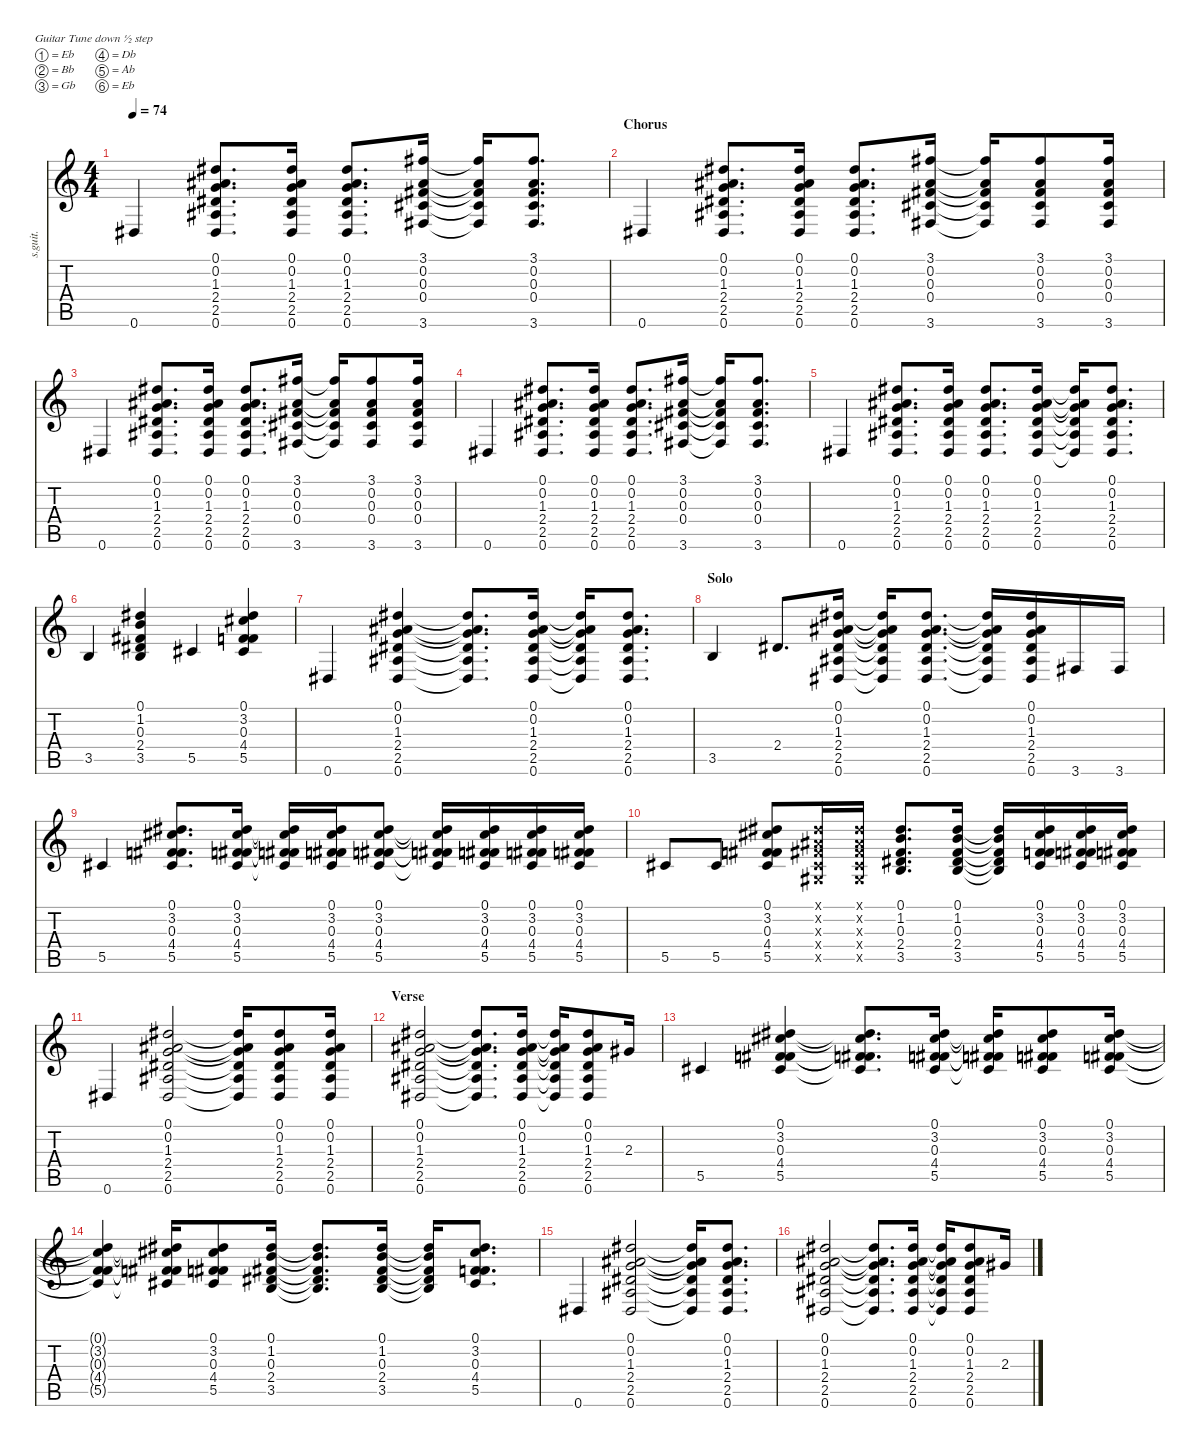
\defaultSystemsLayout 4
\hideDynamics
\bracketExtendMode nobrackets
\track ("Pat Smear" "s.guit.") {instrument acousticguitarsteel}
\staff {score tabs}
\tuning (Eb4 Bb3 Gb3 Db3 Ab2 Eb2)
\ts (4 4)
\tempo 74
\clef g2
\ks c
0.6{acc #}.4{dy f} (0.1{acc #} 0.2{acc #} 1.3 2.4{acc #} 2.5{acc #} 0.6{acc #}).8{d} (0.1{acc #} 0.2{acc #} 1.3 2.4{acc #} 2.5{acc #} 0.6{acc #}).16 (0.1{acc #} 0.2{acc #} 1.3 2.4{acc #} 2.5{acc #} 0.6{acc #}).8{d} (3.1{acc #} 0.2{acc #} 0.3{acc #} 0.4{acc #} 3.6{acc #}).16 (3.1{t acc #} 0.2{t acc #} 0.3{t acc #} 0.4{t acc #} 3.6{t acc #}).16 (3.1{acc #} 0.2{acc #} 0.3{acc #} 0.4{acc #} 3.6{acc #}).8{d} |
\section ("" "Chorus")
0.6{acc #}.4 (0.1{acc #} 0.2{acc #} 1.3 2.4{acc #} 2.5{acc #} 0.6{acc #}).8{d} (0.1{acc #} 0.2{acc #} 1.3 2.4{acc #} 2.5{acc #} 0.6{acc #}).16 (0.1{acc #} 0.2{acc #} 1.3 2.4{acc #} 2.5{acc #} 0.6{acc #}).8{d} (3.1{acc #} 0.2{acc #} 0.3{acc #} 0.4{acc #} 3.6{acc #}).16 (3.1{t acc #} 0.2{t acc #} 0.3{t acc #} 0.4{t acc #} 3.6{t acc #}).16 (3.1{acc #} 0.2{acc #} 0.3{acc #} 0.4{acc #} 3.6{acc #}).8 (3.1{acc #} 0.2{acc #} 0.3{acc #} 0.4{acc #} 3.6{acc #}).16 |
0.6{acc #}.4 (0.1{acc #} 0.2{acc #} 1.3 2.4{acc #} 2.5{acc #} 0.6{acc #}).8{d} (0.1{acc #} 0.2{acc #} 1.3 2.4{acc #} 2.5{acc #} 0.6{acc #}).16 (0.1{acc #} 0.2{acc #} 1.3 2.4{acc #} 2.5{acc #} 0.6{acc #}).8{d} (3.1{acc #} 0.2{acc #} 0.3{acc #} 0.4{acc #} 3.6{acc #}).16 (3.1{t acc #} 0.2{t acc #} 0.3{t acc #} 0.4{t acc #} 3.6{t acc #}).16 (3.1{acc #} 0.2{acc #} 0.3{acc #} 0.4{acc #} 3.6{acc #}).8 (3.1{acc #} 0.2{acc #} 0.3{acc #} 0.4{acc #} 3.6{acc #}).16 |
0.6{acc #}.4 (0.1{acc #} 0.2{acc #} 1.3 2.4{acc #} 2.5{acc #} 0.6{acc #}).8{d} (0.1{acc #} 0.2{acc #} 1.3 2.4{acc #} 2.5{acc #} 0.6{acc #}).16 (0.1{acc #} 0.2{acc #} 1.3 2.4{acc #} 2.5{acc #} 0.6{acc #}).8{d} (3.1{acc #} 0.2{acc #} 0.3{acc #} 0.4{acc #} 3.6{acc #}).16 (3.1{t acc #} 0.2{t acc #} 0.3{t acc #} 0.4{t acc #} 3.6{t acc #}).16 (3.1{acc #} 0.2{acc #} 0.3{acc #} 0.4{acc #} 3.6{acc #}).8{d} |
0.6{acc #}.4 (0.1{acc #} 0.2{acc #} 1.3 2.4{acc #} 2.5{acc #} 0.6{acc #}).8{d} (0.1{acc #} 0.2{acc #} 1.3 2.4{acc #} 2.5{acc #} 0.6{acc #}).16 (0.1{acc #} 0.2{acc #} 1.3 2.4{acc #} 2.5{acc #} 0.6{acc #}).8{d} (0.1{acc #} 0.2{acc #} 1.3 2.4{acc #} 2.5{acc #} 0.6{acc #}).16 (0.1{t acc #} 0.2{t acc #} 1.3{t} 2.4{t acc #} 2.5{t acc #} 0.6{t acc #}).16 (0.1{acc #} 0.2{acc #} 1.3 2.4{acc #} 2.5{acc #} 0.6{acc #}).8{d} |
3.5.4 (0.1{acc #} 1.2 0.3{acc #} 2.4{acc #} 3.5).4 5.5{acc #}.4 (0.1{acc #} 3.2{acc #} 0.3{acc #} 4.4 5.5{acc #}).4 |
0.6{acc #}.4 (0.1{acc #} 0.2{acc #} 1.3 2.4{acc #} 2.5{acc #} 0.6{acc #}).4 (0.1{t acc #} 0.2{t acc #} 1.3{t} 2.4{t acc #} 2.5{t acc #} 0.6{t acc #}).8{d} (0.1{acc #} 0.2{acc #} 1.3 2.4{acc #} 2.5{acc #} 0.6{acc #}).16 (0.1{t acc #} 0.2{t acc #} 1.3{t} 2.4{t acc #} 2.5{t acc #} 0.6{t acc #}).16 (0.1{acc #} 0.2{acc #} 1.3 2.4{acc #} 2.5{acc #} 0.6{acc #}).8{d} |
\section ("" "Solo")
3.5.4 2.4{acc #}.8{d} (0.1{acc #} 0.2{acc #} 1.3 2.4{acc #} 2.5{acc #} 0.6{acc #}).16 (0.1{t acc #} 0.2{t acc #} 1.3{t} 2.4{t acc #} 2.5{t acc #} 0.6{t acc #}).16 (0.1{acc #} 0.2{acc #} 1.3 2.4{acc #} 2.5{acc #} 0.6{acc #}).8{d} (0.1{t acc #} 0.2{t acc #} 1.3{t} 2.4{t acc #} 2.5{t acc #} 0.6{t acc #}).16 (0.1{acc #} 0.2{acc #} 1.3 2.4{acc #} 2.5{acc #} 0.6{acc #}).16 3.6{acc #}.16 3.6{acc #}.16 |
5.5{acc #}.4 (0.1{acc #} 3.2{acc #} 0.3{acc #} 4.4 5.5{acc #}).8{d} (0.1{acc #} 3.2{acc #} 0.3{acc #} 4.4 5.5{acc #}).16 (0.1{t acc #} 3.2{t acc #} 0.3{t acc #} 4.4{t} 5.5{t acc #}).16 (0.1{acc #} 3.2{acc #} 0.3{acc #} 4.4 5.5{acc #}).16 (0.1{acc #} 3.2{acc #} 0.3{acc #} 4.4 5.5{acc #}).8 (0.1{t acc #} 3.2{t acc #} 0.3{t acc #} 4.4{t} 5.5{t acc #}).16 (0.1{acc #} 3.2{acc #} 0.3{acc #} 4.4 5.5{acc #}).16 (0.1{acc #} 3.2{acc #} 0.3{acc #} 4.4 5.5{acc #}).16 (0.1{acc #} 3.2{acc #} 0.3{acc #} 4.4 5.5{acc #}).16 |
5.5{acc #}.8 5.5{acc #}.8 (0.1{acc #} 3.2{acc #} 0.3{acc #} 4.4 5.5{acc #}).8 (0.1{x acc #} 0.2{x acc #} 0.3{x acc #} 0.4{x acc #} 0.5{x acc #}).16 (0.1{x acc #} 0.2{x acc #} 0.3{x acc #} 0.4{x acc #} 0.5{x acc #}).16 (0.1{acc #} 1.2 0.3{acc #} 2.4{acc #} 3.5).8{d} (0.1{acc #} 1.2 0.3{acc #} 2.4{acc #} 3.5).16 (0.1{t acc #} 1.2{t} 0.3{t acc #} 2.4{t acc #} 3.5{t}).16 (0.1{acc #} 3.2{acc #} 0.3{acc #} 4.4 5.5{acc #}).16 (0.1{acc #} 3.2{acc #} 0.3{acc #} 4.4 5.5{acc #}).16 (0.1{acc #} 3.2{acc #} 0.3{acc #} 4.4 5.5{acc #}).16 |
0.6{acc #}.4 (0.1{acc #} 0.2{acc #} 1.3 2.4{acc #} 2.5{acc #} 0.6{acc #}).2 (0.1{t acc #} 0.2{t acc #} 1.3{t} 2.4{t acc #} 2.5{t acc #} 0.6{t acc #}).16 (0.1{acc #} 0.2{acc #} 1.3 2.4{acc #} 2.5{acc #} 0.6{acc #}).8 (0.1{acc #} 0.2{acc #} 1.3 2.4{acc #} 2.5{acc #} 0.6{acc #}).16 |
\section ("" "Verse")
(0.1{acc #} 0.2{acc #} 1.3 2.4{acc #} 2.5{acc #} 0.6{acc #}).2 (0.1{t acc #} 0.2{t acc #} 1.3{t} 2.4{t acc #} 2.5{t acc #} 0.6{t acc #}).8{d} (0.1{acc #} 0.2{acc #} 1.3 2.4{acc #} 2.5{acc #} 0.6{acc #}).16 (0.1{t acc #} 0.2{t acc #} 1.3{t} 2.4{t acc #} 2.5{t acc #} 0.6{t acc #}).16 (0.1{acc #} 0.2{acc #} 1.3 2.4{acc #} 2.5{acc #} 0.6{acc #}).8 2.3{acc #}.16 |
5.5{acc #}.4 (0.1{acc #} 3.2{acc #} 0.3{acc #} 4.4 5.5{acc #}).4 (0.1{t acc #} 3.2{t acc #} 0.3{t acc #} 4.4{t} 5.5{t acc #}).8{d} (0.1{acc #} 3.2{acc #} 0.3{acc #} 4.4 5.5{acc #}).16 (0.1{t acc #} 3.2{t acc #} 0.3{t acc #} 4.4{t} 5.5{t acc #}).16 (0.1{acc #} 3.2{acc #} 0.3{acc #} 4.4 5.5{acc #}).8 (0.1{acc #} 3.2{acc #} 0.3{acc #} 4.4 5.5{acc #}).16 |
(0.1{t acc #} 3.2{t acc #} 0.3{t acc #} 4.4{t} 5.5{t acc #}).4 (0.1{t acc #} 3.2{t acc #} 0.3{t acc #} 4.4{t} 5.5{t acc #}).16 (0.1{acc #} 3.2{acc #} 0.3{acc #} 4.4 5.5{acc #}).8 (0.1{acc #} 1.2 0.3{acc #} 2.4{acc #} 3.5).16 (0.1{t acc #} 1.2{t} 0.3{t acc #} 2.4{t acc #} 3.5{t}).8{d} (0.1{acc #} 1.2 0.3{acc #} 2.4{acc #} 3.5).16 (0.1{t acc #} 1.2{t} 0.3{t acc #} 2.4{t acc #} 3.5{t}).16 (0.1{acc #} 3.2{acc #} 0.3{acc #} 4.4 5.5{acc #}).8{d} |
0.6{acc #}.4 (0.1{acc #} 0.2{acc #} 1.3 2.4{acc #} 2.5{acc #} 0.6{acc #}).2 (0.1{t acc #} 0.2{t acc #} 1.3{t} 2.4{t acc #} 2.5{t acc #} 0.6{t acc #}).16 (0.1{acc #} 0.2{acc #} 1.3 2.4{acc #} 2.5{acc #} 0.6{acc #}).8{d} |
(0.1{acc #} 0.2{acc #} 1.3 2.4{acc #} 2.5{acc #} 0.6{acc #}).2 (0.1{t acc #} 0.2{t acc #} 1.3{t} 2.4{t acc #} 2.5{t acc #} 0.6{t acc #}).8{d} (0.1{acc #} 0.2{acc #} 1.3 2.4{acc #} 2.5{acc #} 0.6{acc #}).16 (0.1{t acc #} 0.2{t acc #} 1.3{t} 2.4{t acc #} 2.5{t acc #} 0.6{t acc #}).16 (0.1{acc #} 0.2{acc #} 1.3 2.4{acc #} 2.5{acc #} 0.6{acc #}).8 2.3{acc #}.16
